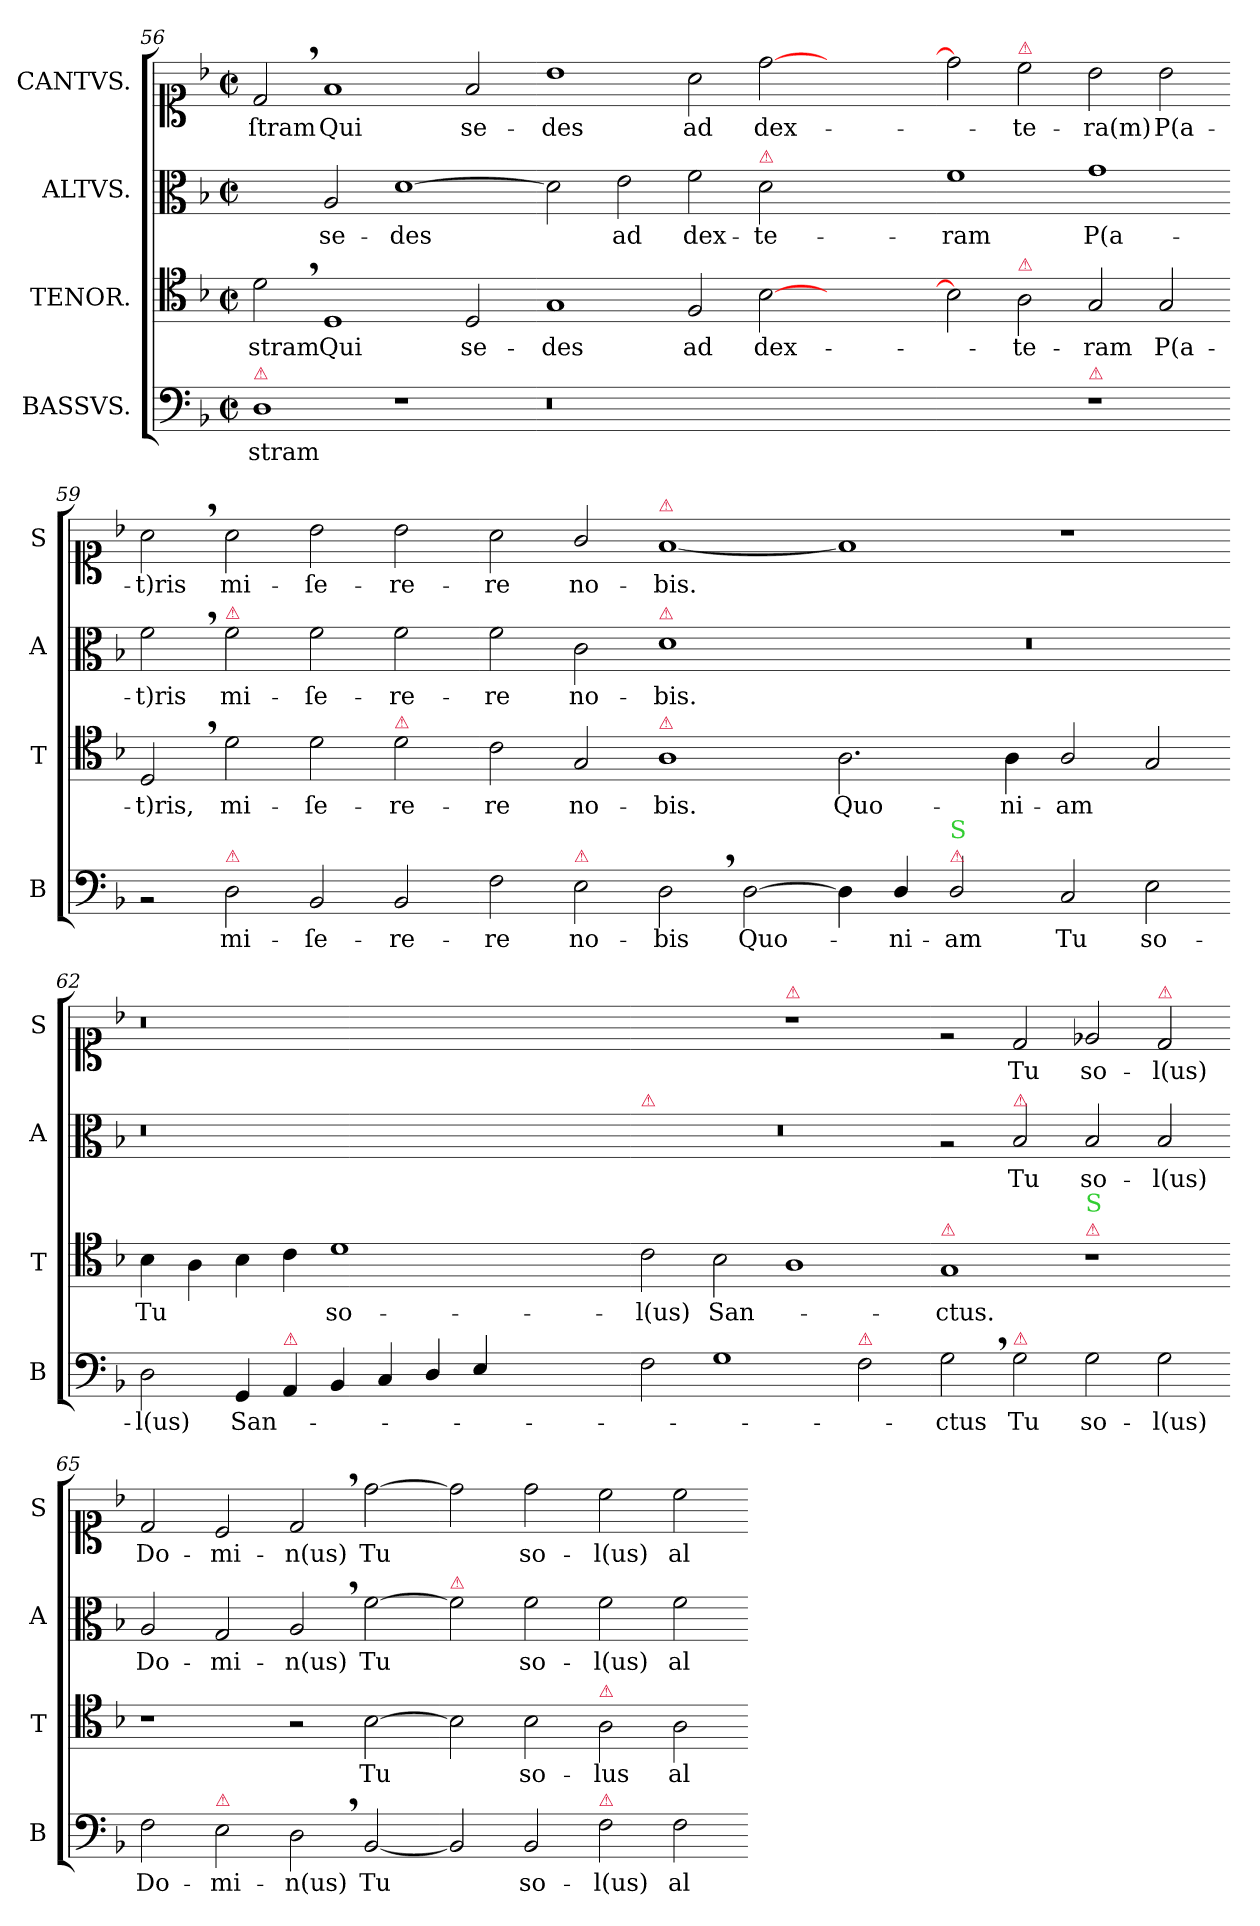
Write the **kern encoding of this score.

**kern	**text	**kern	**text	**kern	**text	**kern	**text
*part4	*part4	*part3	*part3	*part2	*part2	*part1	*part1
*staff4	*staff4	*staff3	*staff3	*staff2	*staff2	*staff1	*staff1
*I"BASSVS.	*	*I"TENOR.	*	*I"ALTVS.	*	*I"CANTVS.	*
*I'B	*	*I'T	*	*I'A	*	*I'S	*
*clefF4	*	*clefC4	*	*clefC3	*	*clefC1	*
*k[b-]	*	*k[b-]	*	*k[b-]	*	*k[b-]	*
*M2/1	*	*M2/1	*	*M2/1	*	*M2/1	*
*met(c|)	*	*met(c|)	*	*met(c|)	*	*met(c|)	*
=56	=56	=56	=56	=56	=56	=56	=56
!LO:TX:a:color=crimson:t=⚠	!	!	!	!	!	!	!
1D\	-stram	2d,<\	-stram	2ryy	.	2d,</	-ſtram
.	.	1D/	Qui	2A/	se-	1f/	Qui
1r	.	.	.	[1d\	-des	.	.
.	.	2D/	se-	.	.	2f/	se-
=57-	=57-	=57-	=57-	=57-	=57-	=57-	=57-
0.r	.	1G/	-des	2d\]	.	1b-\	-des
.	.	.	.	2e\	ad	.	.
.	.	2F/	ad	2f\	dex-	2a\	ad
!	!	!	!	!LO:TX:a:color=crimson:t=⚠	!	!	!
.	.	[2B-\	dex-	2d\	-te-	[2dd\	dex-
.	.	1ryy	.	1ryy	.	1ryy	.
=58-	=58-	=58-	=58-	=58-	=58-	=58-	=58-
1ryy	.	2B-\]	.	1f\	-ram	2dd\]	.
!	!	!	!	!	!	!LO:TX:a:color=crimson:t=⚠	!
!	!	!LO:TX:a:color=crimson:t=⚠	!	!	!	!	!
.	.	2A\	-te-	.	.	2cc\	-te-
!LO:TX:a:color=crimson:t=⚠	!	!	!	!	!	!	!
1r	.	2G/	-ram	1g\	P(a-	2b-\	-ra(m)
.	.	2G/	P(a-	.	.	2b-\	P(a-
=59-	=59-	=59-	=59-	=59-	=59-	=59-	=59-
2rBB	.	2D,</	-t)ris,	2f,<\	-t)ris	2a,<\	-t)ris
!	!	!	!	!LO:TX:a:color=crimson:t=⚠	!	!	!
!LO:TX:a:color=crimson:t=⚠	!	!	!	!	!	!	!
2D\	mi-	2d\	mi-	2f\	mi-	2a\	mi-
2BB-/	-ſe-	2d\	-ſe-	2f\	-ſe-	2b-\	-ſe-
!	!	!LO:TX:a:color=crimson:t=⚠	!	!	!	!	!
2BB-/	-re-	2d\	-re-	2f\	-re-	2b-\	-re-
=60-	=60-	=60-	=60-	=60-	=60-	=60-	=60-
2F\	-re	2c\	-re	2f\	-re	2a\	-re
!LO:TX:a:color=crimson:t=⚠	!	!	!	!	!	!	!
2E\	no-	2G/	no-	2c\	no-	2g/	no-
!	!	!	!	!	!	!LO:TX:a:color=crimson:t=⚠	!
!	!	!	!	!LO:TX:a:color=crimson:t=⚠	!	!	!
!	!	!LO:TX:a:color=crimson:t=⚠	!	!	!	!	!
2D,<\	-bis	1A\	-bis.	1d\	-bis.	[1f/	-bis.
[2D\	Quo-	.	.	.	.	.	.
=61-	=61-	=61-	=61-	=61-	=61-	=61-	=61-
4D\]	.	2.A\	Quo-	0r	.	1f/]	.
4D/	-ni-	.	.	.	.	.	.
!LO:TX:a:color=crimson:t=⚠	!	!	!	!	!	!	!
!LO:TX:a:color=limegreen:t=S	!	!	!	!	!	!	!
2D/	-am	.	.	.	.	.	.
.	.	4A\	-ni-	.	.	.	.
2C/	Tu	2A/	-am	.	.	1r	.
2E\	so-	2G/	.	.	.	.	.
=62-	=62-	=62-	=62-	=62-	=62-	=62-	=62-
2D\	-l(us)	4B-\	Tu	0r	.	0.r	.
.	.	4A\	.	.	.	.	.
4GG/	San-	4B-\	.	.	.	.	.
!LO:TX:a:color=crimson:t=⚠	!	!	!	!	!	!	!
4AA/	.	4c\	.	.	.	.	.
4BB-/	.	1d\	so-	.	.	.	.
4C/	.	.	.	.	.	.	.
4D/	.	.	.	.	.	.	.
4E/	.	.	.	.	.	.	.
1ryy	.	1ryy	.	1ryy	.	.	.
=63-	=63-	=63-	=63-	=63-	=63-	=63-	=63-
!	!	!	!	!LO:TX:a:color=crimson:t=⚠	!	!	!
2F\	.	2c\	-l(us)	0r	.	1ryy	.
1G\	.	2B-\	San-	.	.	.	.
!	!	!	!	!	!	!LO:TX:a:color=crimson:t=⚠	!
.	.	1A\	.	.	.	1r	.
!LO:TX:a:color=crimson:t=⚠	!	!	!	!	!	!	!
2F\	.	.	.	.	.	.	.
=64-	=64-	=64-	=64-	=64-	=64-	=64-	=64-
!	!	!LO:TX:a:color=crimson:t=⚠	!	!	!	!	!
2G,<\	-ctus	1G/	-ctus.	2rA	.	2re	.
!	!	!	!	!LO:TX:a:color=crimson:t=⚠	!	!	!
!LO:TX:a:color=crimson:t=⚠	!	!	!	!	!	!	!
2G\	Tu	.	.	2B-/	Tu	2d/	Tu
!	!	!LO:TX:a:color=crimson:t=⚠	!	!	!	!	!
!	!	!LO:TX:a:color=limegreen:t=S	!	!	!	!	!
2G\	so-	1r	.	2B-/	so-	2e-X/	so-
!	!	!	!	!	!	!LO:TX:a:color=crimson:t=⚠	!
2G\	-l(us)	.	.	2B-/	-l(us)	2d/	-l(us)
=65-	=65-	=65-	=65-	=65-	=65-	=65-	=65-
2F\	Do-	1r	.	2A/	Do-	2d/	Do-
!LO:TX:a:color=crimson:t=⚠	!	!	!	!	!	!	!
2E\	-mi-	.	.	2G/	-mi-	2c/	-mi-
2D,<\	-n(us)	2r	.	2A,</	-n(us)	2d,</	-n(us)
[2BB-/	Tu	[2B-\	Tu	[2f\	Tu	[2dd\	Tu
=66-	=66-	=66-	=66-	=66-	=66-	=66-	=66-
!	!	!	!	!LO:TX:a:color=crimson:t=⚠	!	!	!
2BB-/]	.	2B-\]	.	2f\]	.	2dd\]	.
2BB-/	so-	2B-\	so-	2f\	so-	2dd\	so-
!	!	!LO:TX:a:color=crimson:t=⚠	!	!	!	!	!
!LO:TX:a:color=crimson:t=⚠	!	!	!	!	!	!	!
2F\	-l(us)	2A\	-lus	2f\	-l(us)	2cc\	-l(us)
2F\	al-	2A\	al-	2f\	al-	2cc\	al-
=-	=-	=-	=-	=-	=-	=-	=-
*-	*-	*-	*-	*-	*-	*-	*-
